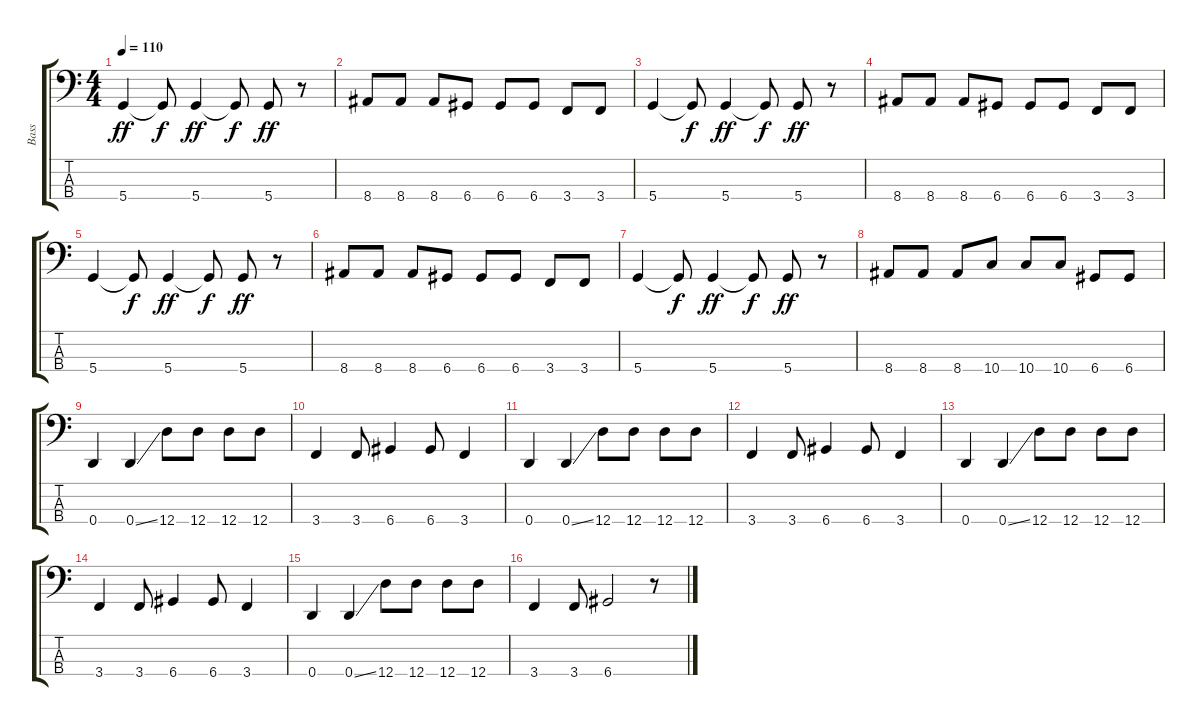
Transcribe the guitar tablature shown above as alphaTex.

\track ("Bass" "Bass") {instrument electricbassfinger}
\staff {score tabs}
\tuning (G2 D2 A1 D1) {hide}
\ts (4 4)
\tempo 110
\clef f4
\ks c
5.4.4{dy ff} 5.4{t}.8{dy f} 5.4.4{dy ff} 5.4{t}.8{dy f} 5.4.8{dy ff} r.8 |
8.4.8 8.4.8 8.4.8 6.4.8 6.4.8 6.4.8 3.4.8 3.4.8 |
5.4.4 5.4{t}.8{dy f} 5.4.4{dy ff} 5.4{t}.8{dy f} 5.4.8{dy ff} r.8 |
8.4.8 8.4.8 8.4.8 6.4.8 6.4.8 6.4.8 3.4.8 3.4.8 |
5.4.4 5.4{t}.8{dy f} 5.4.4{dy ff} 5.4{t}.8{dy f} 5.4.8{dy ff} r.8 |
8.4.8 8.4.8 8.4.8 6.4.8 6.4.8 6.4.8 3.4.8 3.4.8 |
5.4.4 5.4{t}.8{dy f} 5.4.4{dy ff} 5.4{t}.8{dy f} 5.4.8{dy ff} r.8 |
8.4.8 8.4.8 8.4.8 10.4.8 10.4.8 10.4.8 6.4.8 6.4.8 |
0.4.4 0.4{ss}.4 12.4.8 12.4.8 12.4.8 12.4.8 |
3.4.4 3.4.8 6.4.4 6.4.8 3.4.4 |
0.4.4 0.4{ss}.4 12.4.8 12.4.8 12.4.8 12.4.8 |
3.4.4 3.4.8 6.4.4 6.4.8 3.4.4 |
0.4.4 0.4{ss}.4 12.4.8 12.4.8 12.4.8 12.4.8 |
3.4.4 3.4.8 6.4.4 6.4.8 3.4.4 |
0.4.4 0.4{ss}.4 12.4.8 12.4.8 12.4.8 12.4.8 |
3.4.4 3.4.8 6.4.2 r.8
